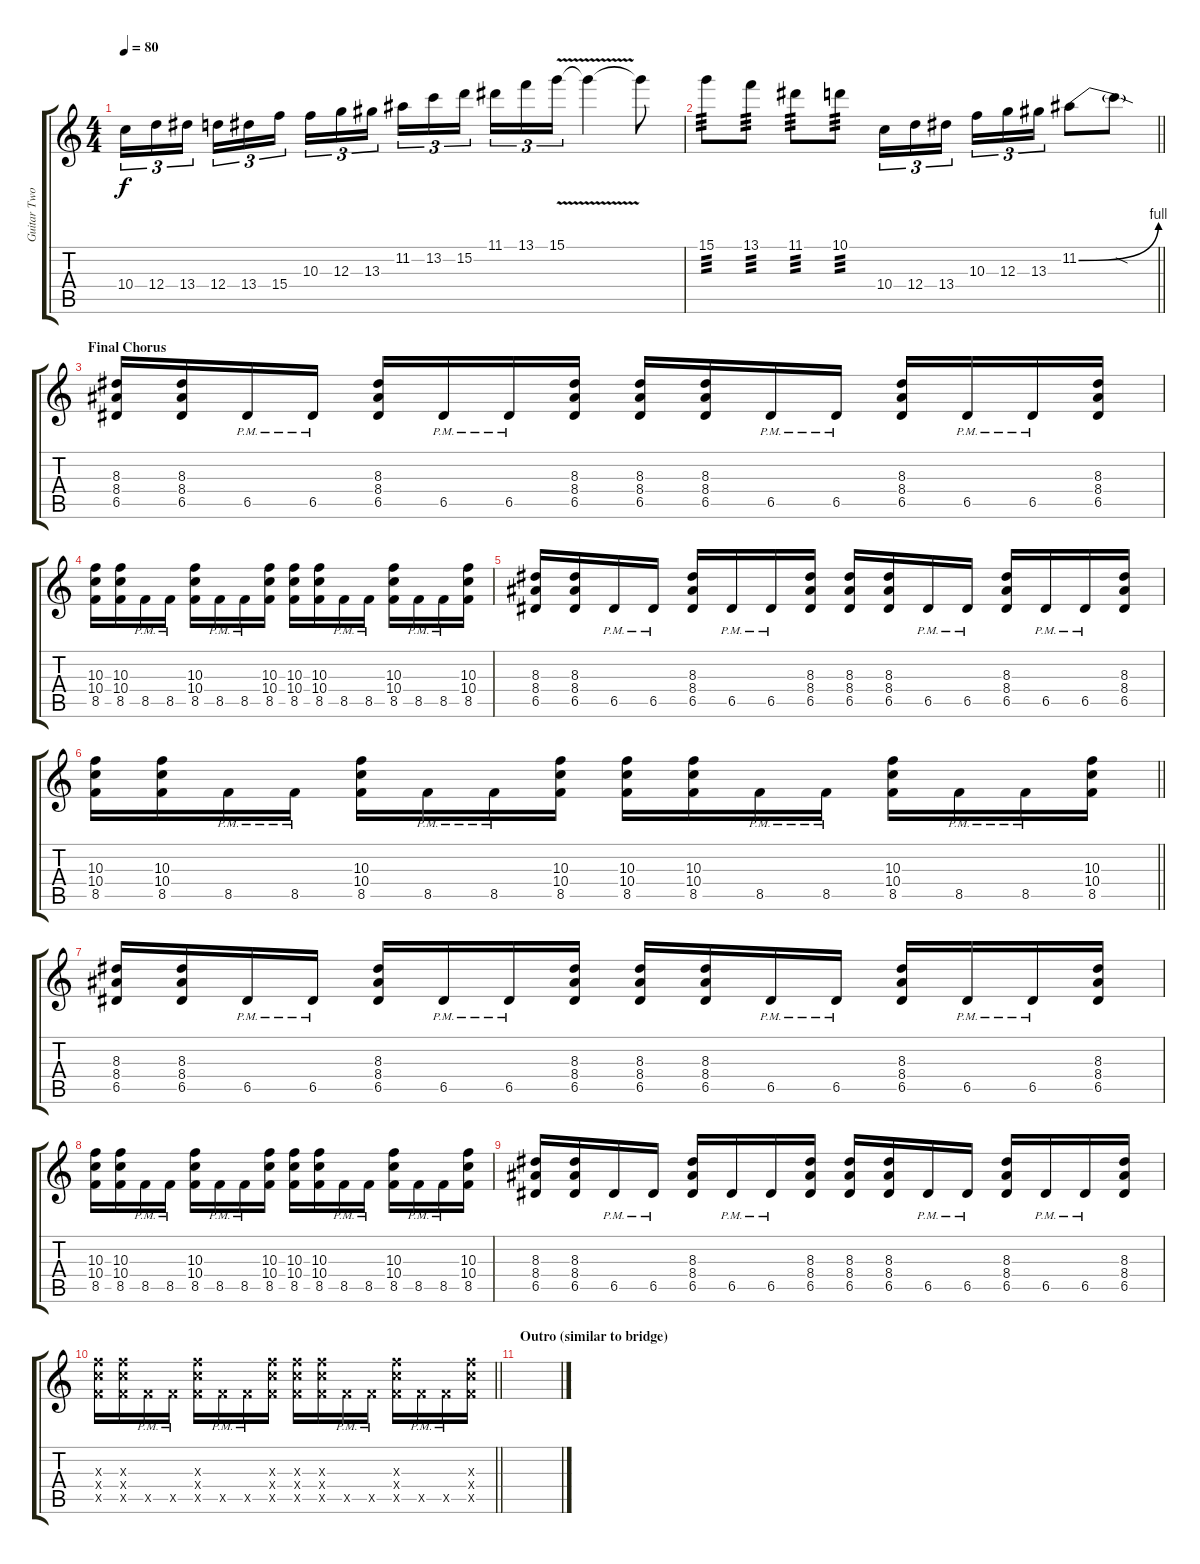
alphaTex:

\track ("Guitar Two" "Guitar Two") {instrument overdrivenguitar}
\staff {score tabs}
\tuning (E4 B3 G3 D3 A2 E2) {hide}
\ts (4 4)
\tempo 80
\clef g2
\ks c
10.4.16{tu (3 2) dy f} 12.4.16{tu (3 2)} 13.4.16{tu (3 2) beam splitsecondary} 12.4.16{tu (3 2)} 13.4.16{tu (3 2)} 15.4.16{tu (3 2)} 10.3.16{tu (3 2)} 12.3.16{tu (3 2)} 13.3.16{tu (3 2) beam splitsecondary} 11.2.16{tu (3 2)} 13.2.16{tu (3 2)} 15.2.16{tu (3 2)} 11.1.16{tu (3 2)} 13.1.16{tu (3 2)} 15.1{v}.16{tu (3 2)} 15.1{t}.4 15.1{t}.8 |
\barLineRight lightlight
15.1.8{tp 3} 13.1.8{tp 3} 11.1.8{tp 3} 10.1.8{tp 3} 10.4.16{tu (3 2)} 12.4.16{tu (3 2)} 13.4.16{tu (3 2) beam splitsecondary} 10.3.16{tu (3 2)} 12.3.16{tu (3 2)} 13.3.16{tu (3 2)} 11.2{be (bend 0 0 60 4)}.8 11.2{sod t}.8 |
\section ("" "Final Chorus")
(8.3 8.4 6.5).16 (8.3 8.4 6.5).16 6.5{pm}.16 6.5{pm}.16 (8.3 8.4 6.5).16 6.5{pm}.16 6.5{pm}.16 (8.3 8.4 6.5).16 (8.3 8.4 6.5).16 (8.3 8.4 6.5).16 6.5{pm}.16 6.5{pm}.16 (8.3 8.4 6.5).16 6.5{pm}.16 6.5{pm}.16 (8.3 8.4 6.5).16 |
(10.3 10.4 8.5).16 (10.3 10.4 8.5).16 8.5{pm}.16 8.5{pm}.16 (10.3 10.4 8.5).16 8.5{pm}.16 8.5{pm}.16 (10.3 10.4 8.5).16 (10.3 10.4 8.5).16 (10.3 10.4 8.5).16 8.5{pm}.16 8.5{pm}.16 (10.3 10.4 8.5).16 8.5{pm}.16 8.5{pm}.16 (10.3 10.4 8.5).16 |
(8.3 8.4 6.5).16 (8.3 8.4 6.5).16 6.5{pm}.16 6.5{pm}.16 (8.3 8.4 6.5).16 6.5{pm}.16 6.5{pm}.16 (8.3 8.4 6.5).16 (8.3 8.4 6.5).16 (8.3 8.4 6.5).16 6.5{pm}.16 6.5{pm}.16 (8.3 8.4 6.5).16 6.5{pm}.16 6.5{pm}.16 (8.3 8.4 6.5).16 |
\barLineRight lightlight
(10.3 10.4 8.5).16 (10.3 10.4 8.5).16 8.5{pm}.16 8.5{pm}.16 (10.3 10.4 8.5).16 8.5{pm}.16 8.5{pm}.16 (10.3 10.4 8.5).16 (10.3 10.4 8.5).16 (10.3 10.4 8.5).16 8.5{pm}.16 8.5{pm}.16 (10.3 10.4 8.5).16 8.5{pm}.16 8.5{pm}.16 (10.3 10.4 8.5).16 |
(8.3 8.4 6.5).16 (8.3 8.4 6.5).16 6.5{pm}.16 6.5{pm}.16 (8.3 8.4 6.5).16 6.5{pm}.16 6.5{pm}.16 (8.3 8.4 6.5).16 (8.3 8.4 6.5).16 (8.3 8.4 6.5).16 6.5{pm}.16 6.5{pm}.16 (8.3 8.4 6.5).16 6.5{pm}.16 6.5{pm}.16 (8.3 8.4 6.5).16 |
(10.3 10.4 8.5).16 (10.3 10.4 8.5).16 8.5{pm}.16 8.5{pm}.16 (10.3 10.4 8.5).16 8.5{pm}.16 8.5{pm}.16 (10.3 10.4 8.5).16 (10.3 10.4 8.5).16 (10.3 10.4 8.5).16 8.5{pm}.16 8.5{pm}.16 (10.3 10.4 8.5).16 8.5{pm}.16 8.5{pm}.16 (10.3 10.4 8.5).16 |
(8.3 8.4 6.5).16 (8.3 8.4 6.5).16 6.5{pm}.16 6.5{pm}.16 (8.3 8.4 6.5).16 6.5{pm}.16 6.5{pm}.16 (8.3 8.4 6.5).16 (8.3 8.4 6.5).16 (8.3 8.4 6.5).16 6.5{pm}.16 6.5{pm}.16 (8.3 8.4 6.5).16 6.5{pm}.16 6.5{pm}.16 (8.3 8.4 6.5).16 |
\barLineRight lightlight
(10.3{x} 10.4{x} 8.5{x}).16 (10.3{x} 10.4{x} 8.5{x}).16 8.5{pm x}.16 8.5{pm x}.16 (10.3{x} 10.4{x} 8.5{x}).16 8.5{pm x}.16 8.5{pm x}.16 (10.3{x} 10.4{x} 8.5{x}).16 (10.3{x} 10.4{x} 8.5{x}).16 (10.3{x} 10.4{x} 8.5{x}).16 8.5{pm x}.16 8.5{pm x}.16 (10.3{x} 10.4{x} 8.5{x}).16 8.5{pm x}.16 8.5{pm x}.16 (10.3{x} 10.4{x} 8.5{x}).16 |
\section ("" "Outro (similar to bridge)")
